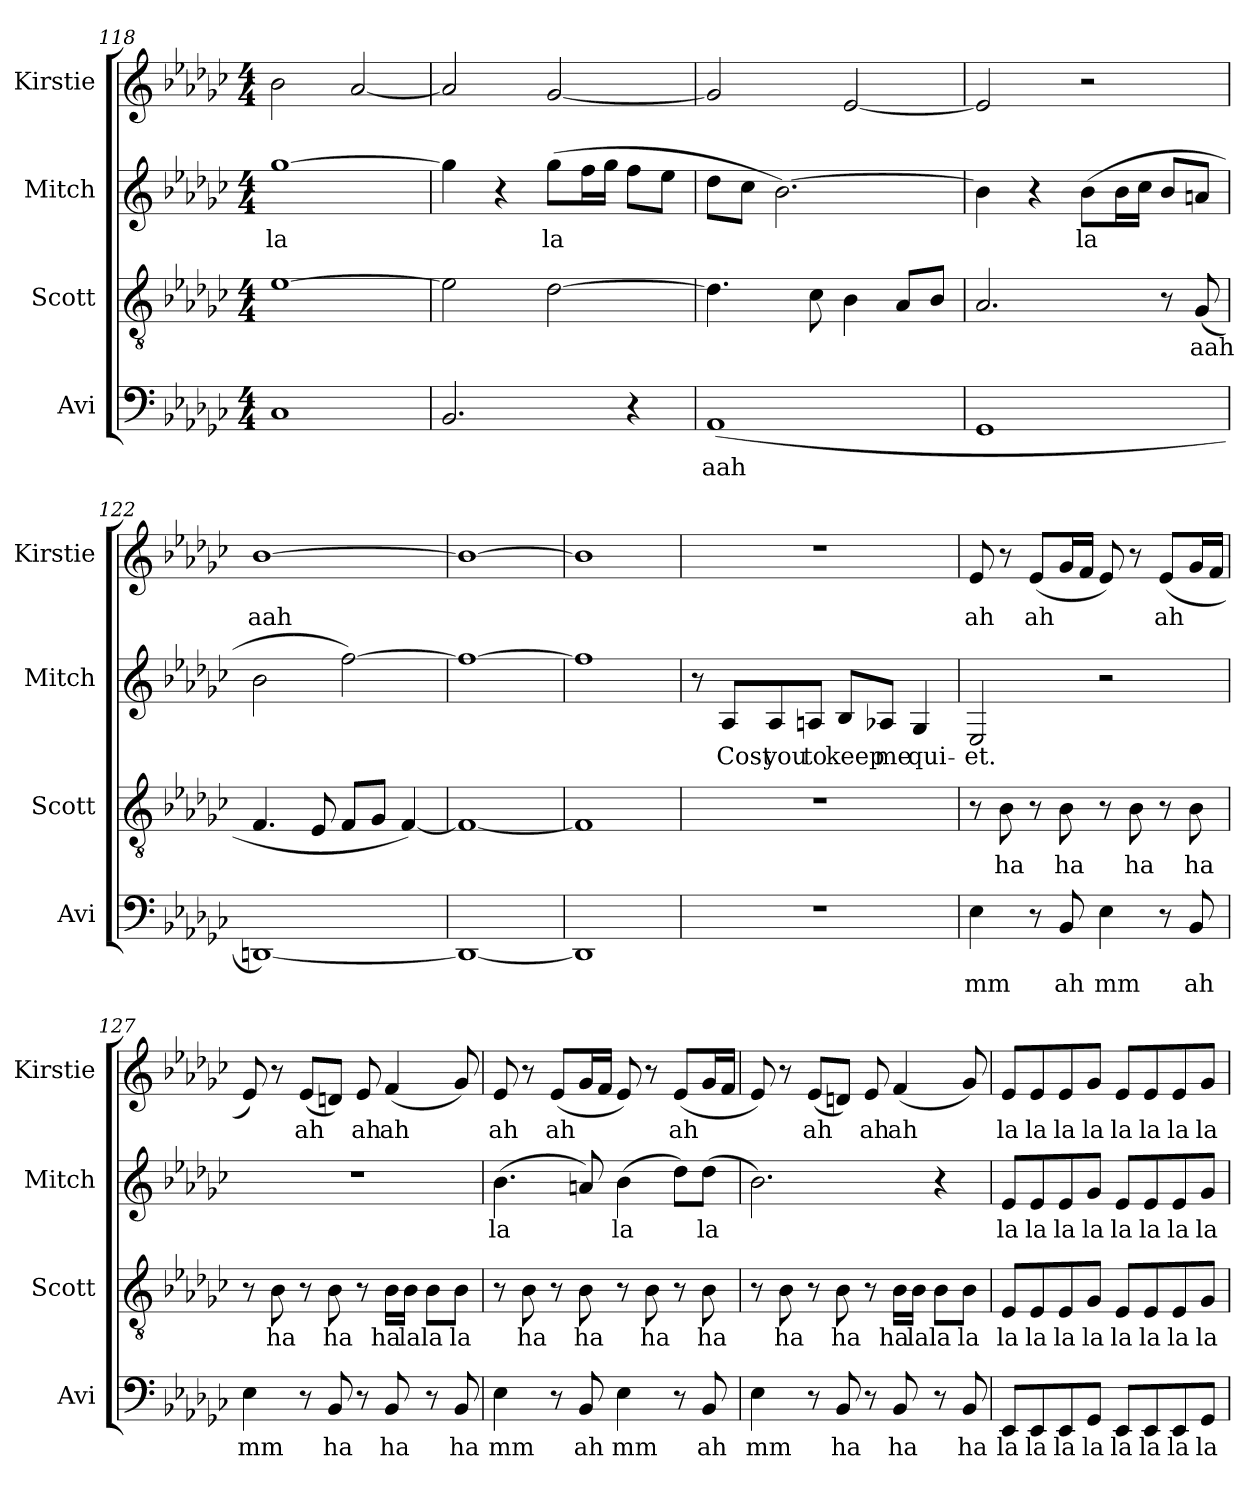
**kern	**text	**kern	**text	**kern	**text	**kern	**text
*part4	*part4	*part3	*part3	*part2	*part2	*part1	*part1
*staff4	*staff4	*staff3	*staff3	*staff2	*staff2	*staff1	*staff1
*I"Avi	*	*I"Scott	*	*I"Mitch	*	*I"Kirstie	*
*I'Avi	*	*I'Scott	*	*I'Mitch	*	*I'Kirstie	*
*clefF4	*	*clefGv2	*	*clefG2	*	*clefG2	*
*k[b-e-a-d-g-c-]	*	*k[b-e-a-d-g-c-]	*	*k[b-e-a-d-g-c-]	*	*k[b-e-a-d-g-c-]	*
*M4/4	*	*M4/4	*	*M4/4	*	*M4/4	*
=118	=118	=118	=118	=118	=118	=118	=118
1C-	.	[1e-	.	[1gg-	la	2b-\	.
.	.	.	.	.	.	[2a-/	.
!!LO:LB:g=z
=119	=119	=119	=119	=119	=119	=119	=119
2.BB-/	.	2e-\]	.	4gg-\]	.	2a-/]	.
.	.	.	.	4r	.	.	.
.	.	[2d-\	.	(8gg-\L	la	[2g-/	.
.	.	.	.	16ff\L	.	.	.
.	.	.	.	16gg-\JJ	.	.	.
4r	.	.	.	8ff\L	.	.	.
.	.	.	.	8ee-\J	.	.	.
=120	=120	=120	=120	=120	=120	=120	=120
(1AA-	aah	4.d-\]	.	8dd-\L	.	2g-/]	.
.	.	.	.	8cc-\J	.	.	.
.	.	.	.	[2.b-\)	.	.	.
.	.	8c-\	.	.	.	.	.
.	.	4B-\	.	.	.	[2e-/	.
.	.	8A-/L	.	.	.	.	.
.	.	8B-/J	.	.	.	.	.
=121	=121	=121	=121	=121	=121	=121	=121
1GG-	.	2.A-/	.	4b-\]	.	2e-/]	.
.	.	.	.	4r	.	.	.
.	.	.	.	(8b-\L	la	2r	.
.	.	.	.	16b-\L	.	.	.
.	.	.	.	16cc-\JJ	.	.	.
.	.	8r	.	8b-/L	.	.	.
.	.	(8G-/	aah	8an/J	.	.	.
=122	=122	=122	=122	=122	=122	=122	=122
[1DDn)	.	4.F/	.	2b-\	.	[1b-	aah
.	.	8E-/	.	.	.	.	.
.	.	8F/L	.	[2ff\)	.	.	.
.	.	8G-/J	.	.	.	.	.
.	.	[4F/)	.	.	.	.	.
=123	=123	=123	=123	=123	=123	=123	=123
1DD_	.	1F_	.	1ff_	.	1b-_	.
=124	=124	=124	=124	=124	=124	=124	=124
1DD]	.	1F]	.	1ff]	.	1b-]	.
!!LO:PB:g=z
=125	=125	=125	=125	=125	=125	=125	=125
1r	.	1r	.	8r	.	1r	.
.	.	.	.	8A-/L	Cost	.	.
.	.	.	.	8A-/	you	.	.
.	.	.	.	8An/J	to	.	.
.	.	.	.	8B-/L	keep	.	.
.	.	.	.	8A-X/J	me	.	.
.	.	.	.	4G-/	qui-	.	.
=126	=126	=126	=126	=126	=126	=126	=126
4E-\	mm	8r	.	2E-/	-et.	8e-/	ah
.	.	8B-\	ha	.	.	8r	.
8r	.	8r	.	.	.	(8e-/L	ah
8BB-/	ah	8B-\	ha	.	.	16g-/L	.
.	.	.	.	.	.	16f/JJ	.
4E-\	mm	8r	.	2r	.	8e-/)	.
.	.	8B-\	ha	.	.	8r	.
8r	.	8r	.	.	.	(8e-/L	ah
8BB-/	ah	8B-\	ha	.	.	16g-/L	.
.	.	.	.	.	.	16f/JJ	.
=127	=127	=127	=127	=127	=127	=127	=127
4E-\	mm	8r	.	1r	.	8e-/)	.
.	.	8B-\	ha	.	.	8r	.
8r	.	8r	.	.	.	(8e-/L	ah
8BB-/	ha	8B-\	ha	.	.	8dn/J)	.
8r	.	8r	.	.	.	8e-/	ah
8BB-/	ha	16B-\LL	ha	.	.	(4f/	ah
.	.	16B-\JJ	la	.	.	.	.
8r	.	8B-\L	la	.	.	.	.
8BB-/	ha	8B-\J	la	.	.	8g-/)	.
!!LO:LB:g=z
=128	=128	=128	=128	=128	=128	=128	=128
4E-\	mm	8r	.	(4.b-\	la	8e-/	ah
.	.	8B-\	ha	.	.	8r	.
8r	.	8r	.	.	.	(8e-/L	ah
8BB-/	ah	8B-\	ha	8an/)	.	16g-/L	.
.	.	.	.	.	.	16f/JJ	.
4E-\	mm	8r	.	(4b-\	la	8e-/)	.
.	.	8B-\	ha	.	.	8r	.
8r	.	8r	.	8dd-\L)	.	(8e-/L	ah
8BB-/	ah	8B-\	ha	(8dd-\J	la	16g-/L	.
.	.	.	.	.	.	16f/JJ	.
=129	=129	=129	=129	=129	=129	=129	=129
4E-\	mm	8r	.	2.b-\)	.	8e-/)	.
.	.	8B-\	ha	.	.	8r	.
8r	.	8r	.	.	.	(8e-/L	ah
8BB-/	ha	8B-\	ha	.	.	8dn/J)	.
8r	.	8r	.	.	.	8e-/	ah
8BB-/	ha	16B-\LL	ha	.	.	(4f/	ah
.	.	16B-\JJ	la	.	.	.	.
8r	.	8B-\L	la	4r	.	.	.
8BB-/	ha	8B-\J	la	.	.	8g-/)	.
=130	=130	=130	=130	=130	=130	=130	=130
8EE-/L	la	8E-/L	la	8e-/L	la	8e-/L	la
8EE-/	la	8E-/	la	8e-/	la	8e-/	la
8EE-/	la	8E-/	la	8e-/	la	8e-/	la
8GG-/J	la	8G-/J	la	8g-/J	la	8g-/J	la
8EE-/L	la	8E-/L	la	8e-/L	la	8e-/L	la
8EE-/	la	8E-/	la	8e-/	la	8e-/	la
8EE-/	la	8E-/	la	8e-/	la	8e-/	la
8GG-/J	la	8G-/J	la	8g-/J	la	8g-/J	la
=	=	=	=	=	=	=	=
*-	*-	*-	*-	*-	*-	*-	*-
